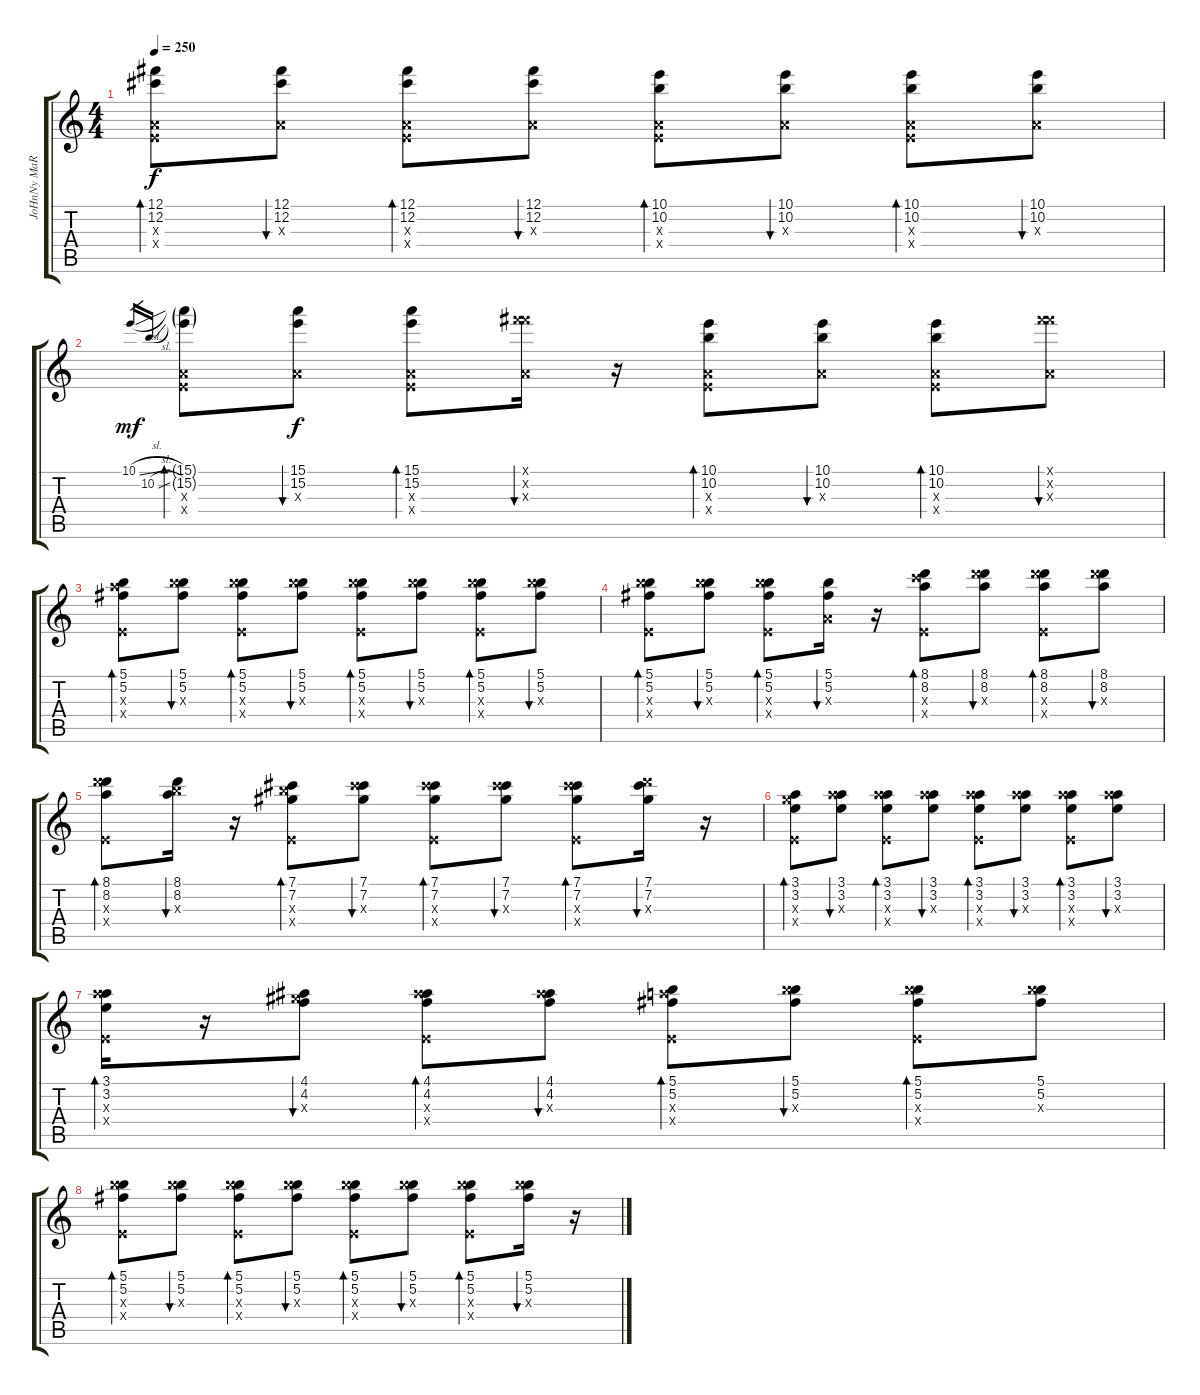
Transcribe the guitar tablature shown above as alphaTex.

\track ("JoHnNy MaRr" "JoHnNy MaR") {instrument electricguitarclean}
\staff {score tabs}
\tuning (Gb4 Db4 A3 E3 B2 Gb2) {hide}
\ts (4 4)
\tempo 250
\clef g2
\ks c
(12.1 12.2 0.3{x} 0.4{x}).8{bd 30 dy f} (12.1 12.2 0.3{x}).8{bu 30} (12.1 12.2 0.3{x} 0.4{x}).8{bd 30} (12.1 12.2 0.3{x}).8{bu 30} (10.1 10.2 0.3{x} 0.4{x}).8{bd 30} (10.1 10.2 0.3{x}).8{bu 30} (10.1 10.2 0.3{x} 0.4{x}).8{bd 30} (10.1 10.2 0.3{x}).8{bu 30} |
10.1{sl}.16{gr dy mf} 10.2{sl}.16{gr} (15.1{g} 15.2{g} 0.3{x} 0.4{x}).8{bd 30} (15.1 15.2 0.3{x}).8{bu 30 dy f} (15.1 15.2 0.3{x} 0.4{x}).8{bd 30} (12.1{x} 17.2{x} 0.3{x}).16{bu 30} r.16 (10.1 10.2 0.3{x} 0.4{x}).8{bd 30} (10.1 10.2 0.3{x}).8{bu 30} (10.1 10.2 0.3{x} 0.4{x}).8{bd 30} (12.1{x} 17.2{x} 0.3{x}).8{bu 30} |
(5.1 5.2 12.3{x} 0.4{x}).8{bd 30} (5.1 5.2 14.3{x}).8{bu 30} (5.1 5.2 14.3{x} 0.4{x}).8{bd 30} (5.1 5.2 14.3{x}).8{bu 30} (5.1 5.2 14.3{x} 0.4{x}).8{bd 30} (5.1 5.2 14.3{x}).8{bu 30} (5.1 5.2 14.3{x} 0.4{x}).8{bd 30} (5.1 5.2 14.3{x}).8{bu 30} |
(5.1 5.2 14.3{x} 0.4{x}).8{bd 30} (5.1 5.2 14.3{x}).8{bu 30} (5.1 5.2 14.3{x} 0.4{x}).8{bd 30} (5.1 5.2 0.3{x}).16{bu 30} r.16 (8.1 8.2 15.3{x} 0.4{x}).8{bd 30} (8.1 8.2 17.3{x}).8{bu 30} (8.1 8.2 17.3{x} 0.4{x}).8{bd 30} (8.1 8.2 17.3{x}).8{bu 30} |
(8.1 8.2 17.3{x} 0.4{x}).8{bd 30} (8.1 8.2 14.3{x}).16{bu 30} r.16 (7.1 7.2 14.3{x} 0.4{x}).8{bd 30} (7.1 7.2 16.3{x}).8{bu 30} (7.1 7.2 16.3{x} 0.4{x}).8{bd 30} (7.1 7.2 16.3{x}).8{bu 30} (7.1 7.2 16.3{x} 0.4{x}).8{bd 30} (7.1 7.2 17.3{x}).16{bu 30} r.16 |
(3.1 3.2 10.3{x} 0.4{x}).8{bd 30} (3.1 3.2 12.3{x}).8{bu 30} (3.1 3.2 12.3{x} 0.4{x}).8{bd 30} (3.1 3.2 12.3{x}).8{bu 30} (3.1 3.2 12.3{x} 0.4{x}).8{bd 30} (3.1 3.2 12.3{x}).8{bu 30} (3.1 3.2 12.3{x} 0.4{x}).8{bd 30} (3.1 3.2 12.3{x}).8{bu 30} |
(3.1 3.2 12.3{x} 0.4{x}).16{bd 30} r.16 (4.1 4.2 11.3{x}).8{bu 30} (4.1 4.2 13.3{x} 0.4{x}).8{bd 30} (4.1 4.2 13.3{x}).8{bu 30} (5.1 5.2 12.3{x} 0.4{x}).8{bd 30} (5.1 5.2 14.3{x}).8{bu 30} (5.1 5.2 14.3{x} 0.4{x}).8{bd 30} (5.1 5.2 14.3{x}).8 |
(5.1 5.2 14.3{x} 0.4{x}).8{bd 30} (5.1 5.2 14.3{x}).8{bu 30} (5.1 5.2 14.3{x} 0.4{x}).8{bd 30} (5.1 5.2 14.3{x}).8{bu 30} (5.1 5.2 14.3{x} 0.4{x}).8{bd 30} (5.1 5.2 14.3{x}).8{bu 30} (5.1 5.2 14.3{x} 0.4{x}).8{bd 30} (5.1 5.2 14.3{x}).16{bu 30} r.16
